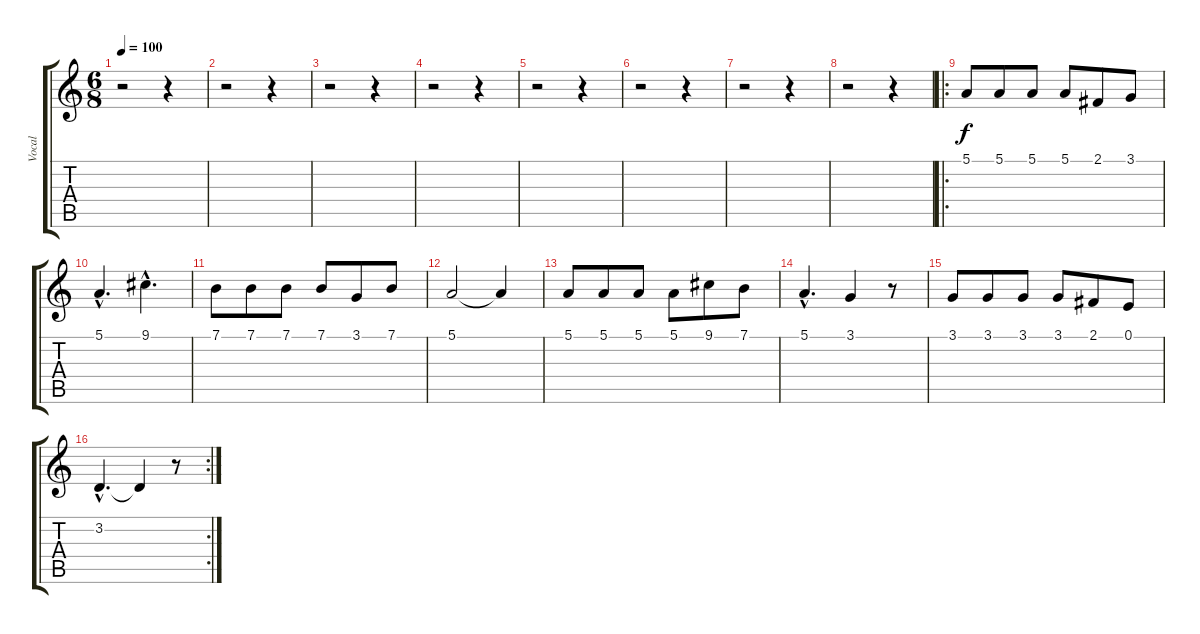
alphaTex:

\track ("Vocal" "Vocal") {instrument acousticgrandpiano}
\staff {score tabs}
\tuning (E4 B3 G3 D3 A2 E2) {hide}
\ts (6 8)
\tempo 100
\clef g2
\ks c
r.2{dy f instrument acousticgrandpiano} r.4 |
r.2 r.4 |
r.2 r.4 |
r.2 r.4 |
r.2 r.4 |
r.2 r.4 |
r.2 r.4 |
r.2 r.4 |
\ro
5.1.8 5.1.8 5.1.8 5.1.8 2.1.8 3.1.8 |
5.1{hac}.4{d} 9.1{hac}.4{d} |
7.1.8 7.1.8 7.1.8 7.1.8 3.1.8 7.1.8 |
5.1.2 5.1{t}.4 |
5.1.8 5.1.8 5.1.8 5.1.8 9.1.8 7.1.8 |
5.1{hac}.4{d} 3.1.4 r.8 |
3.1.8 3.1.8 3.1.8 3.1.8 2.1.8 0.1.8 |
\rc 2
3.2{hac}.4{d} 3.2{t}.4 r.8
